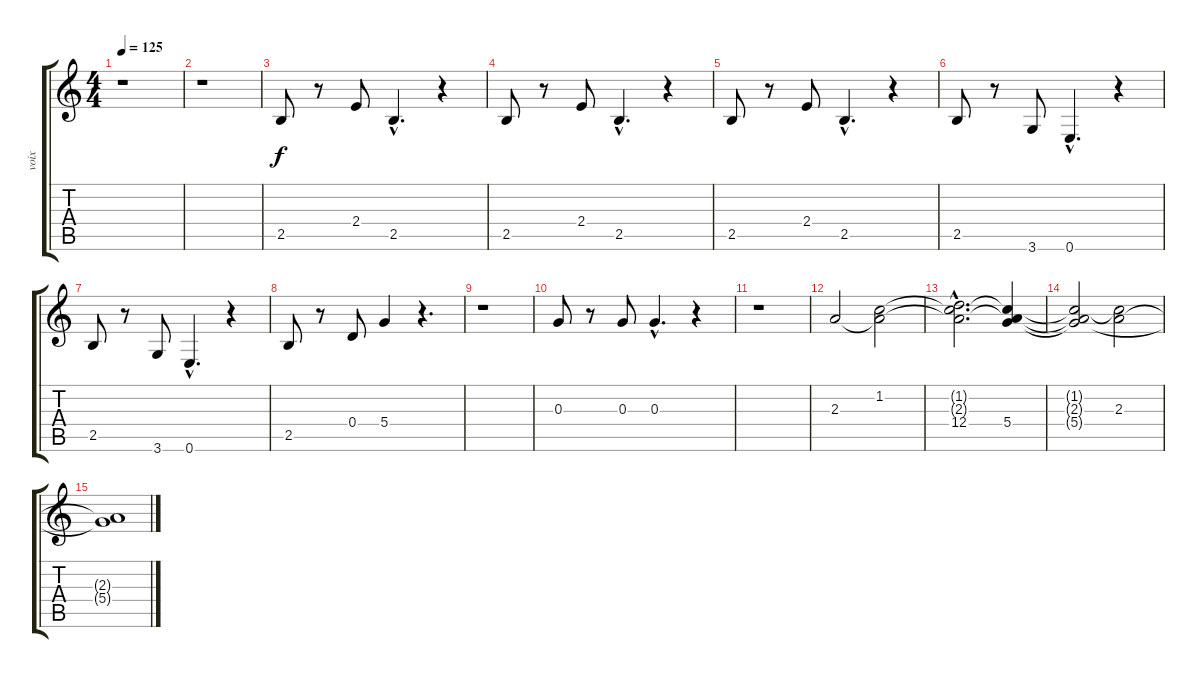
\track ("voix" "voix") {instrument contrabass}
\staff {score tabs}
\tuning (E4 B3 G3 D3 A2 E2) {hide}
\ts (4 4)
\tempo 125
\clef g2
\ks c
r.1{dy f} |
r.1 |
2.5.8 r.8 2.4.8 2.5{hac}.4{d} r.4 |
2.5.8 r.8 2.4.8 2.5{hac}.4{d} r.4 |
2.5.8 r.8 2.4.8 2.5{hac}.4{d} r.4 |
2.5.8 r.8 3.6.8 0.6{hac}.4{d} r.4 |
2.5.8 r.8 3.6.8 0.6{hac}.4{d} r.4 |
2.5.8 r.8 0.4.8 5.4.4 r.4{d} |
r.1 |
0.3.8 r.8 0.3.8 0.3{hac}.4{d} r.4 |
r.1 |
2.3.2{instrument applause} (1.2 2.3{t}).2 |
(1.2{hac t} 2.3{hac t} 12.4{hac}).2{d} (1.2{t} 2.3{t} 5.4).4 |
(1.2{t} 2.3{t} 5.4{t}).2{volume 0} (1.2{t} 2.3).2 |
(2.3{t} 5.4{t}).1
